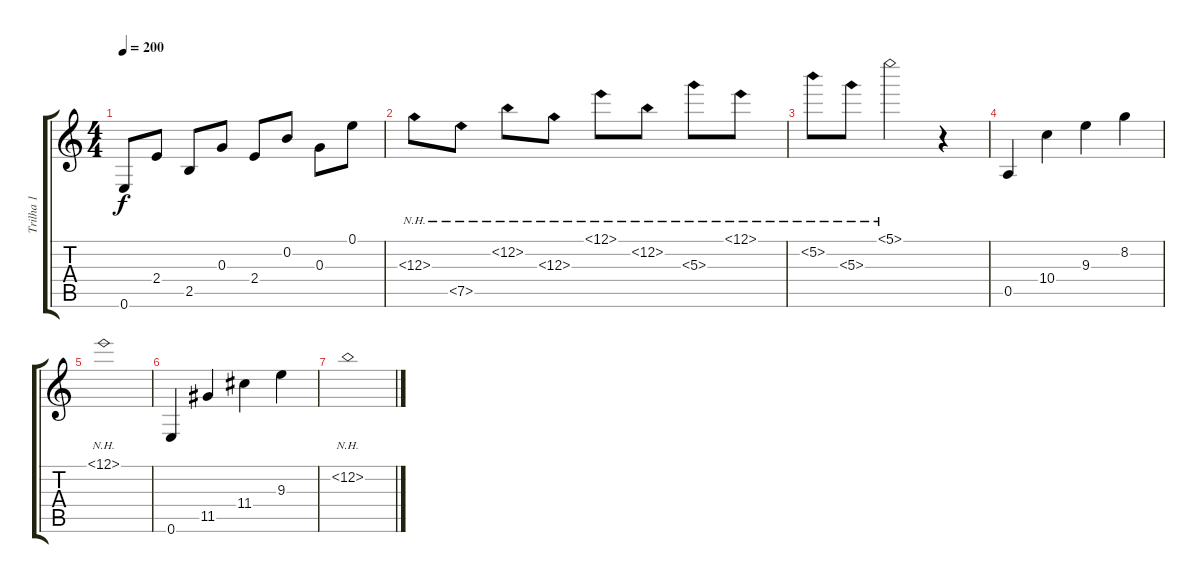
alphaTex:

\track ("Trilha 1" "Trilha 1") {instrument acousticguitarsteel}
\staff {score tabs}
\tuning (E4 B3 G3 D3 A2 E2) {hide}
\ts (4 4)
\tempo 200
\clef g2
\ks c
0.6.8{dy f} 2.4.8 2.5.8 0.3.8 2.4.8 0.2.8 0.3.8 0.1.8 |
12.3{nh}.8 7.5{nh}.8 12.2{nh}.8 12.3{nh}.8 12.1{nh}.8 12.2{nh}.8 5.3{nh}.8 12.1{nh}.8 |
5.2{nh}.8 5.3{nh}.8 5.1{nh}.2 r.4 |
0.5.4 10.4.4 9.3.4 8.2.4 |
12.1{nh}.1 |
0.6.4 11.5.4 11.4.4 9.3.4 |
12.2{nh}.1
